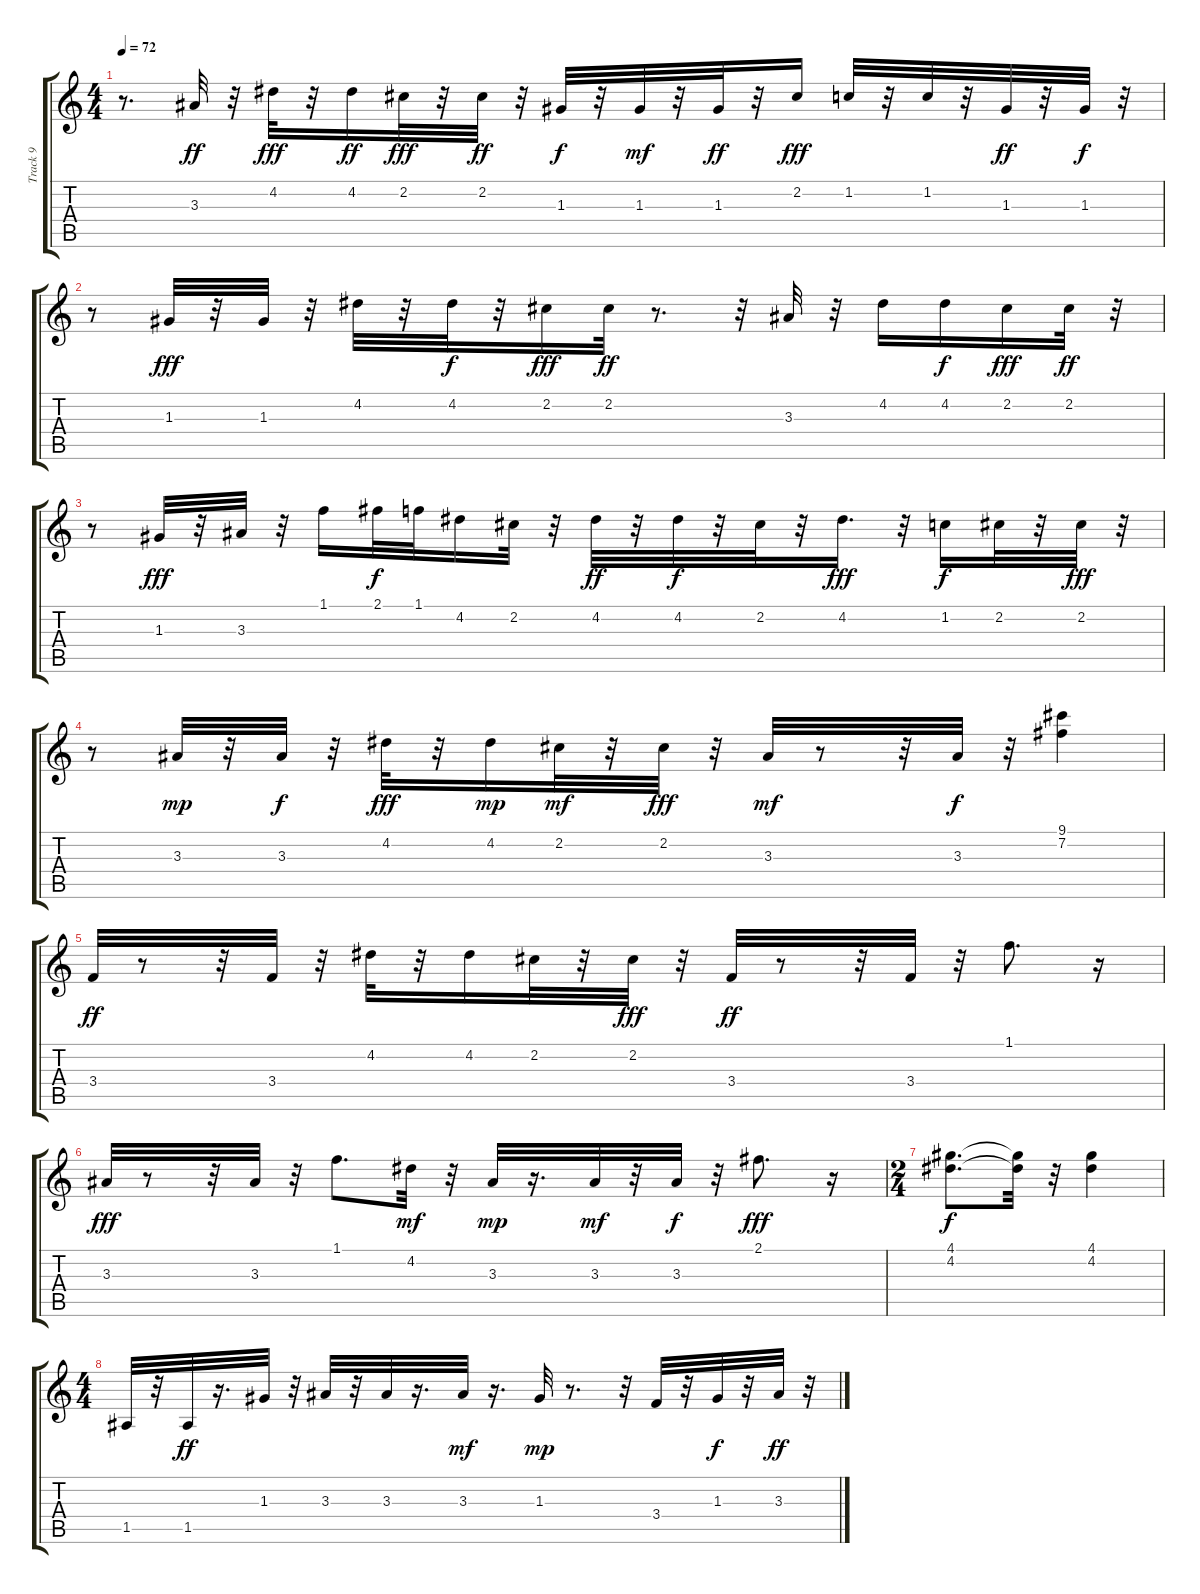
\track ("Track 9" "Track 9") {instrument electricguitarmuted}
\staff {score tabs}
\tuning (E4 B3 G3 D3 A2 E2) {hide}
\ts (4 4)
\tempo 72
\clef g2
\ks c
r.8{d dy ff} 3.3.32 r.32 4.2.32{dy fff} r.32 4.2.16{dy ff} 2.2.32{dy fff} r.32 2.2.32{dy ff} r.32 1.3.32{dy f} r.32 1.3.32{dy mf} r.32 1.3.32{dy ff} r.32 2.2.16{dy fff} 1.2.32 r.32 1.2.32 r.32 1.3.32{dy ff} r.32 1.3.32{dy f} r.32 |
r.8 1.3.32{dy fff} r.32 1.3.32 r.32 4.2.32 r.32 4.2.32{dy f} r.32 2.2.16{dy fff} 2.2.32{dy ff} r.8{d} r.32 3.3.32 r.32 4.2.16 4.2.16{dy f} 2.2.16{dy fff} 2.2.32{dy ff} r.32 |
r.8 1.3.32{dy fff} r.32 3.3.32 r.32 1.1.16 2.1.32{dy f} 1.1.32 4.2.16 2.2.32 r.32 4.2.32{dy ff} r.32 4.2.32{dy f} r.32 2.2.32 r.32 4.2.16{d dy fff} r.32 1.2.16{dy f} 2.2.32 r.32 2.2.32{dy fff} r.32 |
r.8 3.3.32{dy mp} r.32 3.3.32{dy f} r.32 4.2.32{dy fff} r.32 4.2.16{dy mp} 2.2.32{dy mf} r.32 2.2.32{dy fff} r.32 3.3.32{dy mf} r.8 r.32 3.3.32{dy f} r.32 (9.1 7.2).4 |
3.4.32{dy ff} r.8 r.32 3.4.32 r.32 4.2.32 r.32 4.2.16 2.2.32 r.32 2.2.32{dy fff} r.32 3.4.32{dy ff} r.8 r.32 3.4.32 r.32 1.1.8{d} r.16 |
3.3.32{dy fff} r.8 r.32 3.3.32 r.32 1.1.8{d} 4.2.32{dy mf} r.32 3.3.32{dy mp} r.16{d} 3.3.32{dy mf} r.32 3.3.32{dy f} r.32 2.1.8{d dy fff} r.16 |
\ts (2 4)
(4.1 4.2).8{d dy f} (4.1{t} 4.2{t}).32 r.32 (4.1 4.2).4 |
\ts (4 4)
1.5.32 r.32 1.5.32{dy ff} r.16{d} 1.3.32 r.32 3.3.32 r.32 3.3.32 r.16{d} 3.3.32{dy mf} r.16{d} 1.3.32{dy mp} r.8{d} r.32 3.4.32 r.32 1.3.32{dy f} r.32 3.3.32{dy ff} r.32
